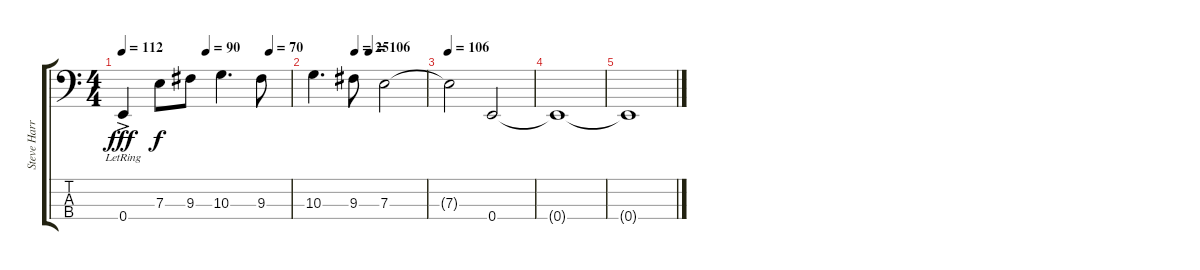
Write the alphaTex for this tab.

\track ("Steve Harris" "Steve Harr") {instrument electricbassfinger}
\staff {score tabs}
\tuning (G2 D2 A1 E1) {hide}
\ts (4 4)
\tempo 112
\tempo (90 0.5)
\tempo (70 0.875)
\clef f4
\ks c
0.4{ac lr}.4{dy fff} 7.3.8{dy f} 9.3.8 10.3.4{d} 9.3.8 |
\tempo (25 0.375)
\tempo (106 0.5)
10.3.4{d} 9.3.8 7.3.2 |
\tempo 106
7.3{t}.2 0.4.2 |
0.4{t}.1 |
0.4{t}.1
